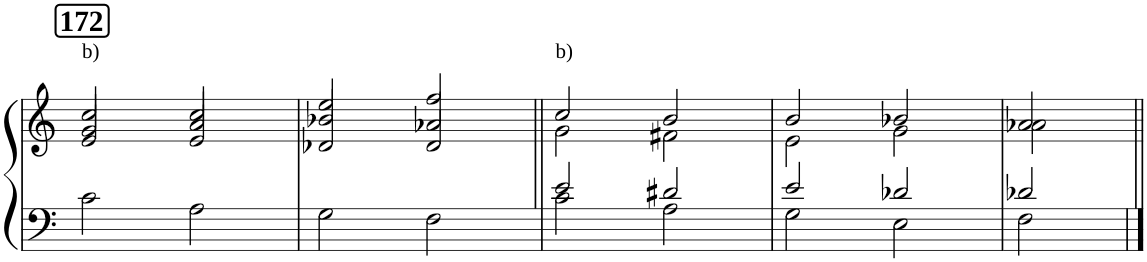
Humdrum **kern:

**kern	**kern
*part1	*part1
*staff2	*staff1
*I"Piano	*
*I'Pno	*
*clefF4	*clefG2
*k[]	*k[]
*M1/1	*M1/1
!!LO:REH:place=s1:a:B:cj:fs=14:t=172
=1	=1
*^	*^
*	*	*	*^
!	!	!LO:TX:a:t=b)	!	!
1ryy	2c\	2cc/	2g/	2e/
.	2A\	2cc/	2a/	2e/
=2	=2	=2	=2	=2
1ryy	2G\	2ee/	2b-X/	2d-X/
.	2F\	2ff/	2a-X/	2d-/
=3||	=3||	=3||	=3||	=3||
*	*^	*	*	*
!	!	!	!LO:TX:a:t=b)	!	!
*	*	*	*	*v	*v
1ryy	2e/	2c\	2cc/	2g\
.	2d#X/	2A\	2b/	2f#X\
=4	=4	=4	=4	=4
1ryy	2e/	2G\	2b/	2e\
.	2d-X/	2E\	2b-X/	2g\
=5	=5	=5	=5	=5
*M1/2	*	*	*M1/2	*
2ryy	2d-X/	2F\	2a-X/	2a-\
*v	*v	*v	*	*
*	*v	*v
=||	=||
*-	*-
